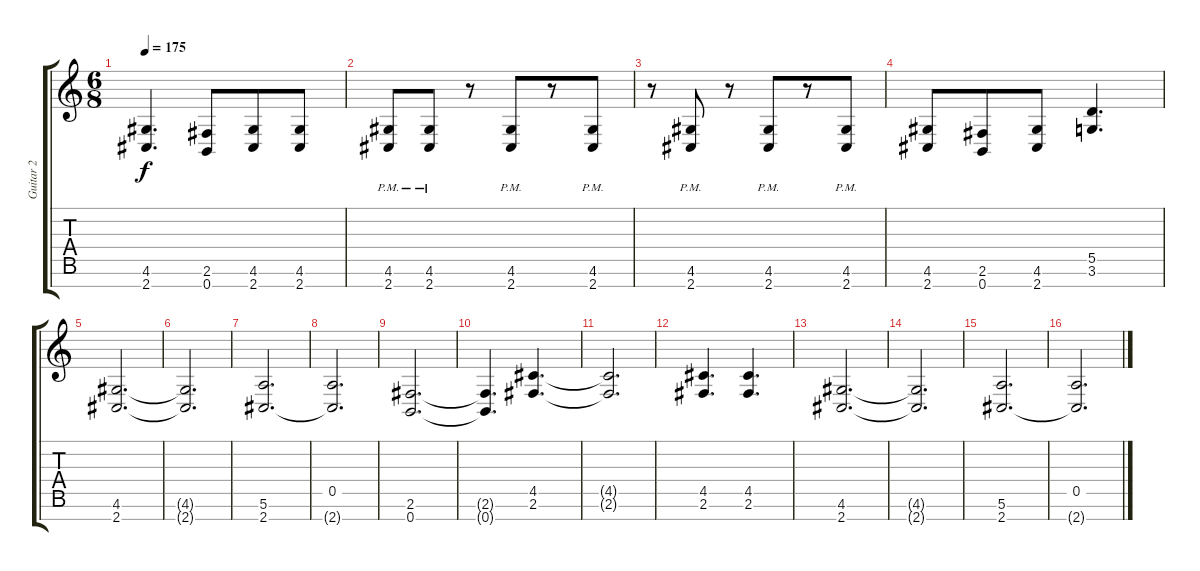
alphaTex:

\track ("Guitar 2" "Guitar 2") {instrument distortionguitar}
\staff {score tabs}
\tuning (E4 B3 G3 D3 A2 E2 B1) {hide}
\ts (6 8)
\tempo 175
\clef g2
\ks c
(4.6 2.7).4{d dy f} (2.6 0.7).8 (4.6 2.7).8 (4.6 2.7).8 |
(4.6 2.7{pm}).8 (4.6 2.7{pm}).8 r.8 (4.6 2.7{pm}).8 r.8 (4.6 2.7{pm}).8 |
r.8 (4.6 2.7{pm}).8 r.8 (4.6 2.7{pm}).8 r.8 (4.6 2.7{pm}).8 |
(4.6 2.7).8 (2.6 0.7).8 (4.6 2.7).8 (5.5 3.6).4{d} |
(4.6 2.7).2{d} |
(4.6{t} 2.7{t}).2{d} |
(5.6 2.7).2{d} |
(0.5 2.7{t}).2{d} |
(2.6 0.7).2{d} |
(2.6{t} 0.7{t}).4{d} (4.5 2.6).4{d} |
(4.5{t} 2.6{t}).2{d} |
(4.5 2.6).4{d} (4.5 2.6).4{d} |
(4.6 2.7).2{d} |
(4.6{t} 2.7{t}).2{d} |
(5.6 2.7).2{d} |
(0.5 2.7{t}).2{d}
